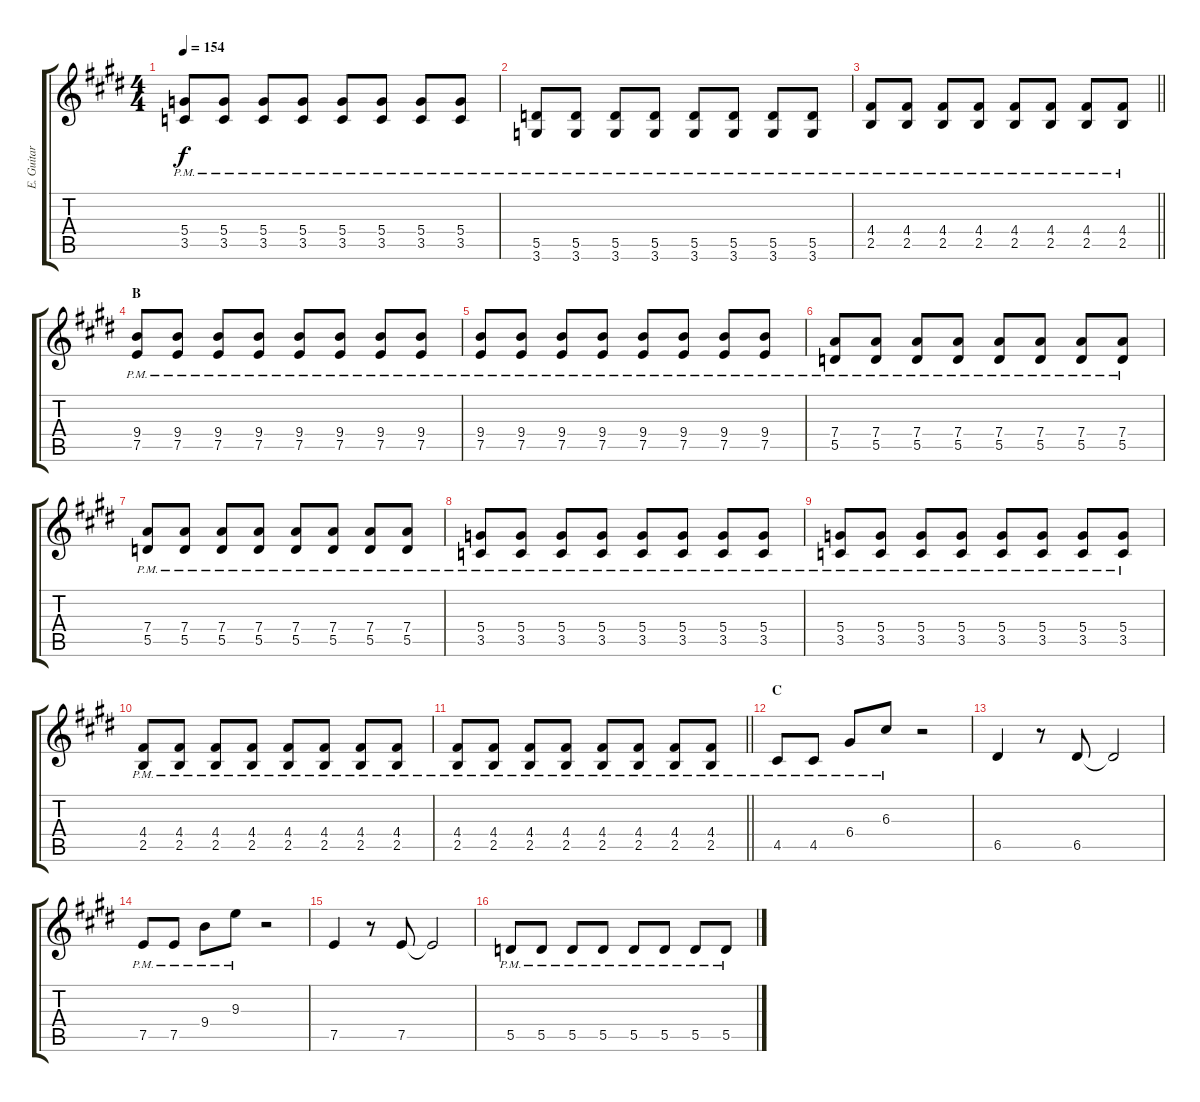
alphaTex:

\track ("E. Guitar II" "E. Guitar ") {instrument overdrivenguitar}
\staff {score tabs}
\tuning (E4 B3 G3 D3 A2 E2) {hide}
\ts (4 4)
\tempo 154
\clef g2
\ks e
(5.4{pm} 3.5{pm}).8{dy f} (5.4{pm} 3.5{pm}).8 (5.4{pm} 3.5{pm}).8 (5.4{pm} 3.5{pm}).8 (5.4{pm} 3.5{pm}).8 (5.4{pm} 3.5{pm}).8 (5.4{pm} 3.5{pm}).8 (5.4{pm} 3.5{pm}).8 |
(5.5{pm} 3.6{pm}).8 (5.5{pm} 3.6{pm}).8 (5.5{pm} 3.6{pm}).8 (5.5{pm} 3.6{pm}).8 (5.5{pm} 3.6{pm}).8 (5.5{pm} 3.6{pm}).8 (5.5{pm} 3.6{pm}).8 (5.5{pm} 3.6{pm}).8 |
\barLineRight lightlight
(4.4{pm} 2.5{pm}).8 (4.4{pm} 2.5{pm}).8 (4.4{pm} 2.5{pm}).8 (4.4{pm} 2.5{pm}).8 (4.4{pm} 2.5{pm}).8 (4.4{pm} 2.5{pm}).8 (4.4{pm} 2.5{pm}).8 (4.4{pm} 2.5{pm}).8 |
\section ("" "B")
(9.4{pm} 7.5{pm}).8 (9.4{pm} 7.5{pm}).8 (9.4{pm} 7.5{pm}).8 (9.4{pm} 7.5{pm}).8 (9.4{pm} 7.5{pm}).8 (9.4{pm} 7.5{pm}).8 (9.4{pm} 7.5{pm}).8 (9.4{pm} 7.5{pm}).8 |
(9.4{pm} 7.5{pm}).8 (9.4{pm} 7.5{pm}).8 (9.4{pm} 7.5{pm}).8 (9.4{pm} 7.5{pm}).8 (9.4{pm} 7.5{pm}).8 (9.4{pm} 7.5{pm}).8 (9.4{pm} 7.5{pm}).8 (9.4{pm} 7.5{pm}).8 |
(7.4{pm} 5.5{pm}).8 (7.4{pm} 5.5{pm}).8 (7.4{pm} 5.5{pm}).8 (7.4{pm} 5.5{pm}).8 (7.4{pm} 5.5{pm}).8 (7.4{pm} 5.5{pm}).8 (7.4{pm} 5.5{pm}).8 (7.4{pm} 5.5{pm}).8 |
(7.4{pm} 5.5{pm}).8 (7.4{pm} 5.5{pm}).8 (7.4{pm} 5.5{pm}).8 (7.4{pm} 5.5{pm}).8 (7.4{pm} 5.5{pm}).8 (7.4{pm} 5.5{pm}).8 (7.4{pm} 5.5{pm}).8 (7.4{pm} 5.5{pm}).8 |
(5.4{pm} 3.5{pm}).8 (5.4{pm} 3.5{pm}).8 (5.4{pm} 3.5{pm}).8 (5.4{pm} 3.5{pm}).8 (5.4{pm} 3.5{pm}).8 (5.4{pm} 3.5{pm}).8 (5.4{pm} 3.5{pm}).8 (5.4{pm} 3.5{pm}).8 |
(5.4{pm} 3.5{pm}).8 (5.4{pm} 3.5{pm}).8 (5.4{pm} 3.5{pm}).8 (5.4{pm} 3.5{pm}).8 (5.4{pm} 3.5{pm}).8 (5.4{pm} 3.5{pm}).8 (5.4{pm} 3.5{pm}).8 (5.4{pm} 3.5{pm}).8 |
(4.4{pm} 2.5{pm}).8 (4.4{pm} 2.5{pm}).8 (4.4{pm} 2.5{pm}).8 (4.4{pm} 2.5{pm}).8 (4.4{pm} 2.5{pm}).8 (4.4{pm} 2.5{pm}).8 (4.4{pm} 2.5{pm}).8 (4.4{pm} 2.5{pm}).8 |
\barLineRight lightlight
(4.4{pm} 2.5{pm}).8 (4.4{pm} 2.5{pm}).8 (4.4{pm} 2.5{pm}).8 (4.4{pm} 2.5{pm}).8 (4.4{pm} 2.5{pm}).8 (4.4{pm} 2.5{pm}).8 (4.4{pm} 2.5{pm}).8 (4.4{pm} 2.5{pm}).8 |
\section ("" "C")
4.5{pm}.8 4.5{pm}.8 6.4{pm}.8 6.3{pm}.8 r.2 |
6.5.4 r.8 6.5.8 6.5{t}.2 |
7.5{pm}.8 7.5{pm}.8 9.4{pm}.8 9.3{pm}.8 r.2 |
7.5.4 r.8 7.5.8 7.5{t}.2 |
5.5{pm}.8 5.5{pm}.8 5.5{pm}.8 5.5{pm}.8 5.5{pm}.8 5.5{pm}.8 5.5{pm}.8 5.5{pm}.8
